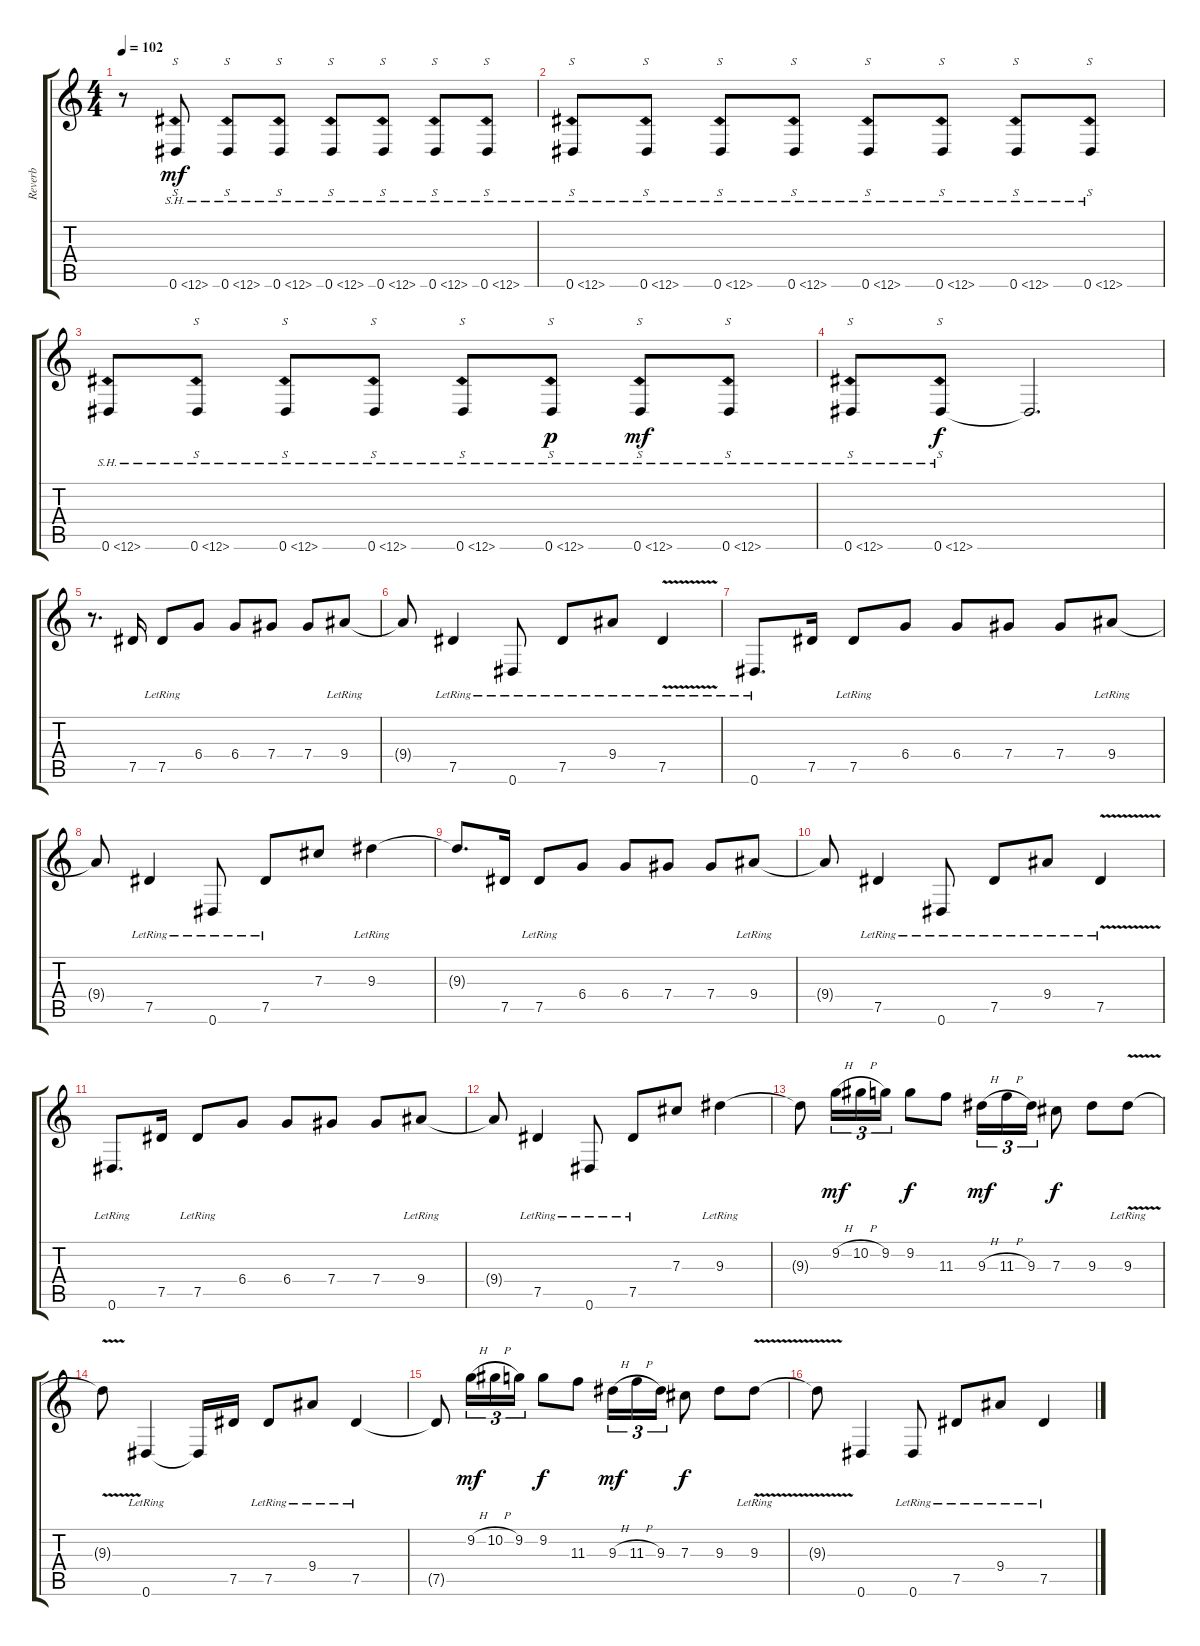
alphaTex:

\track ("Reverb" "Reverb") {instrument electricguitarjazz}
\staff {score tabs}
\tuning (Eb4 Bb3 Gb3 Db3 Ab2 Eb2) {hide}
\ts (4 4)
\tempo 102
\clef g2
\ks c
r.8{dy mf instrument electricguitarjazz} 0.6{sh 12}.8{s} 0.6{sh 12}.8{s} 0.6{sh 12}.8{s} 0.6{sh 12}.8{s} 0.6{sh 12}.8{s} 0.6{sh 12}.8{s} 0.6{sh 12}.8{s} |
0.6{sh 12}.8{s} 0.6{sh 12}.8{s} 0.6{sh 12}.8{s} 0.6{sh 12}.8{s} 0.6{sh 12}.8{s} 0.6{sh 12}.8{s} 0.6{sh 12}.8{s} 0.6{sh 12}.8{s} |
0.6{sh 12}.8 0.6{sh 12}.8{s} 0.6{sh 12}.8{s} 0.6{sh 12}.8{s} 0.6{sh 12}.8{s} 0.6{sh 12}.8{s dy p} 0.6{sh 12}.8{s dy mf} 0.6{sh 12}.8{s} |
0.6{sh 12}.8{s} 0.6{sh 12}.8{s dy f} 0.6{t}.2{d} |
r.8{d} 7.5.16 7.5{lr}.8 6.4.8 6.4.8 7.4.8 7.4.8 9.4{lr}.8 |
9.4{t}.8 7.5{lr}.4 0.6{lr}.8 7.5{lr}.8 9.4{lr}.8 7.5{v lr}.4 |
0.6{lr}.8{d} 7.5.16 7.5{lr}.8 6.4.8 6.4.8 7.4.8 7.4.8 9.4{lr}.8 |
9.4{t}.8 7.5{lr}.4 0.6{lr}.8 7.5{lr}.8 7.3.8 9.3{lr}.4 |
9.3{t}.8{d} 7.5.16 7.5{lr}.8 6.4.8 6.4.8 7.4.8 7.4.8 9.4{lr}.8 |
9.4{t}.8 7.5{lr}.4 0.6{lr}.8 7.5{lr}.8 9.4{lr}.8 7.5{v lr}.4 |
0.6{lr}.8{d} 7.5.16 7.5{lr}.8 6.4.8 6.4.8 7.4.8 7.4.8 9.4{lr}.8 |
9.4{t}.8 7.5{lr}.4 0.6{lr}.8 7.5{lr}.8 7.3.8 9.3{lr}.4 |
9.3{t}.8 9.2{h}.16{tu (3 2) dy mf} 10.2{h}.16{tu (3 2)} 9.2.16{tu (3 2)} 9.2.8{dy f} 11.3.8 9.3{h}.16{tu (3 2) dy mf} 11.3{h}.16{tu (3 2)} 9.3.16{tu (3 2)} 7.3.8{dy f} 9.3.8 9.3{v lr}.8 |
9.3{t}.8 0.6{lr}.4 0.6{t}.16 7.5.16 7.5{lr}.8 9.4{lr}.8 7.5{lr}.4 |
7.5{t}.8 9.2{h}.16{tu (3 2) dy mf} 10.2{h}.16{tu (3 2)} 9.2.16{tu (3 2)} 9.2.8{dy f} 11.3.8 9.3{h}.16{tu (3 2) dy mf} 11.3{h}.16{tu (3 2)} 9.3.16{tu (3 2)} 7.3.8{dy f} 9.3.8 9.3{v lr}.8 |
9.3{t}.8 0.6.4 0.6{lr}.8 7.5{lr}.8 9.4{lr}.8 7.5{lr}.4
